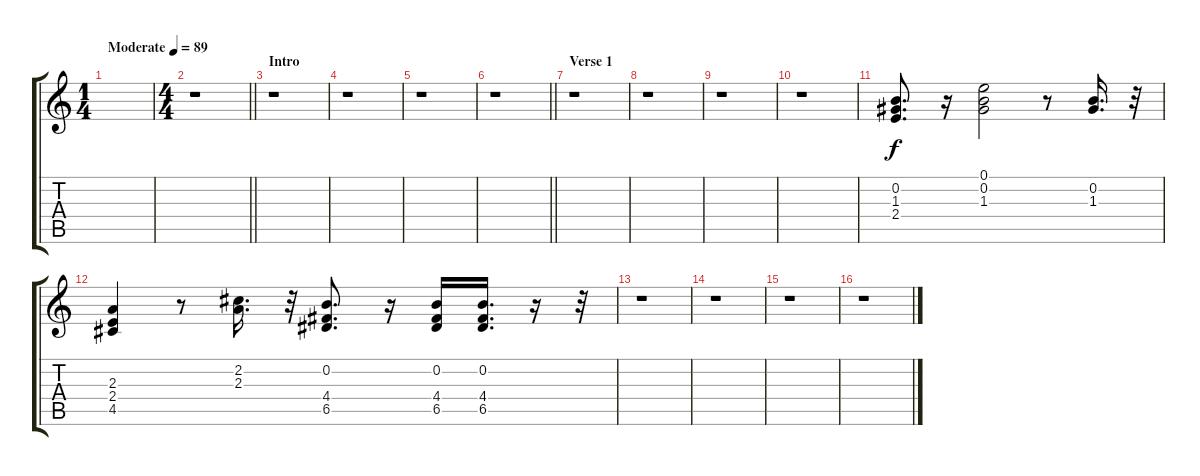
\track "" {instrument electricguitarclean}
\staff {score tabs}
\tuning (E4 B3 G3 D3 A2 E2) {hide}
\ts (1 4)
\tempo (89 "Moderate")
\clef g2
\ks c
|
\ts (4 4)
\barLineRight lightlight
r.1 |
\section ("" "Intro")
r.1 |
r.1 |
r.1 |
\barLineRight lightlight
r.1 |
\section ("" "Verse 1")
r.1 |
r.1 |
r.1 |
r.1 |
(0.2 1.3 2.4).8{d} r.16 (0.1 0.2 1.3).2 r.8 (0.2 1.3).16{d} r.32 |
(2.3 2.4 4.5).4 r.8 (2.2 2.3).16{d} r.32 (0.2 4.4 6.5).8{d} r.16 (0.2 4.4 6.5).16 (0.2 4.4 6.5).16{d} r.16 r.32 |
r.1 |
r.1 |
r.1 |
r.1
